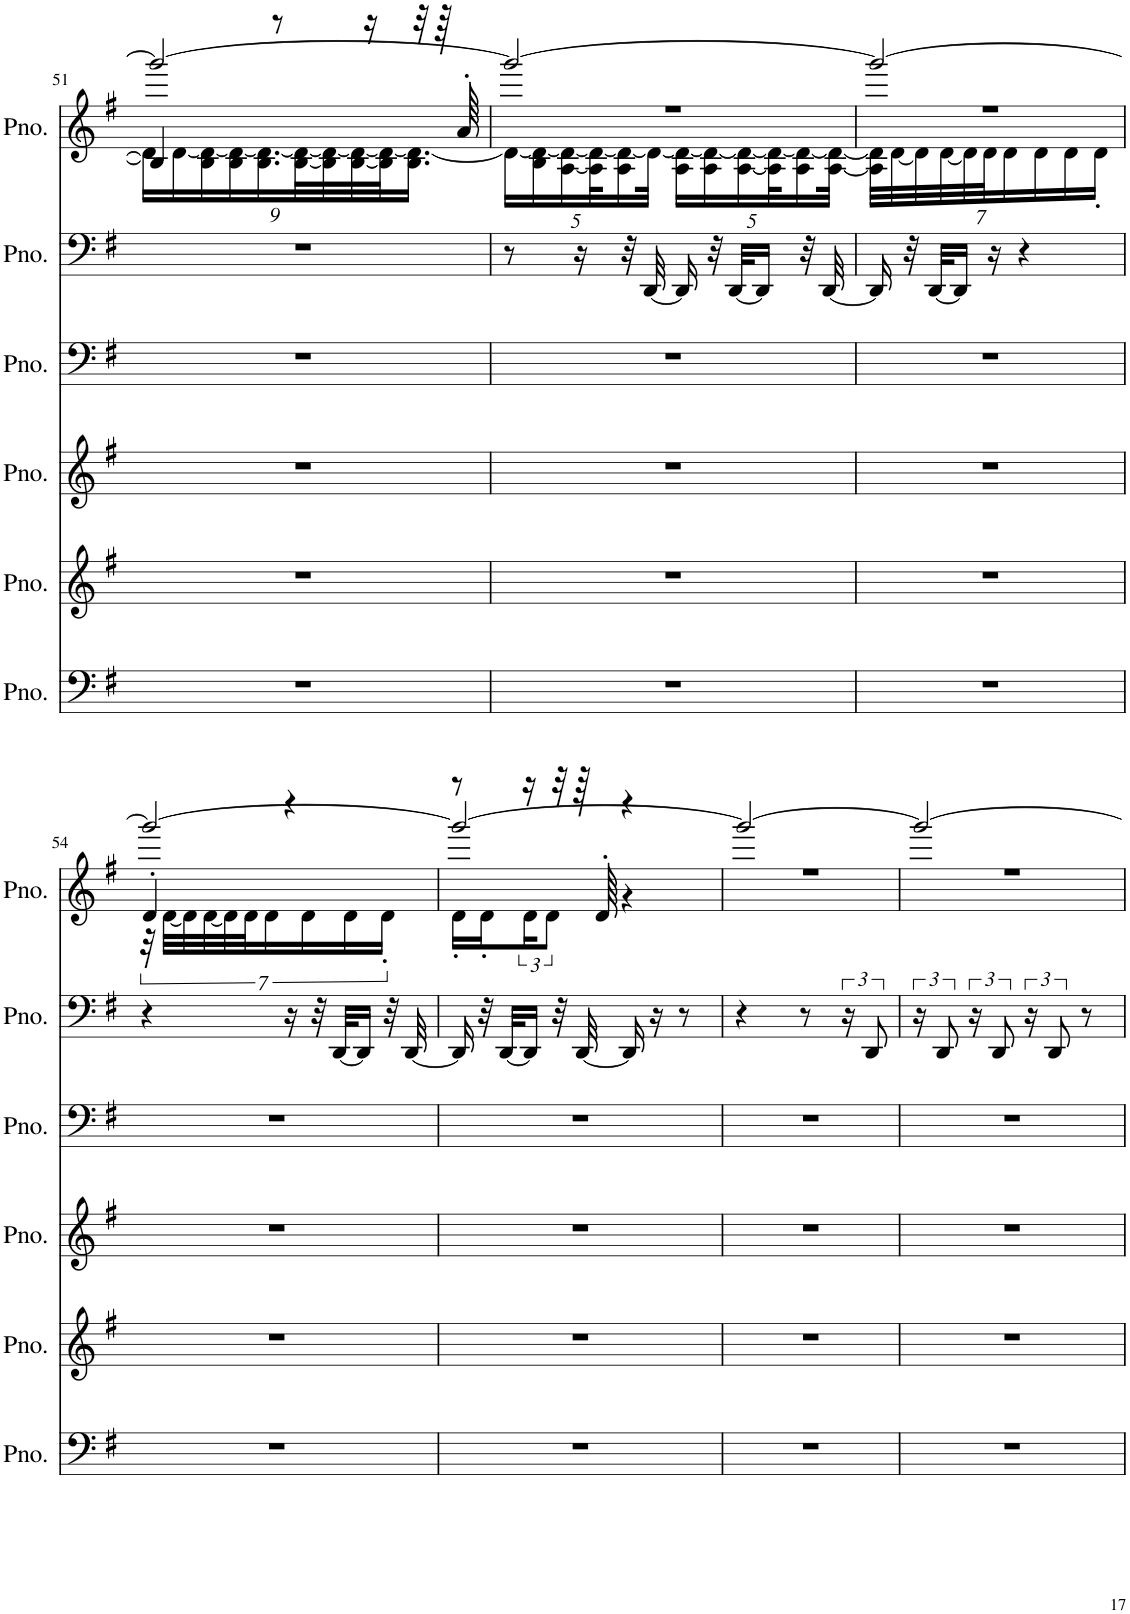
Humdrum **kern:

**kern	**kern	**kern	**kern	**kern	**kern
*part6	*part5	*part4	*part3	*part2	*part1
*staff6	*staff5	*staff4	*staff3	*staff2	*staff1
*I"Piano	*I"Piano	*I"Piano	*I"Piano	*I"Piano	*I"Piano
*I'Pno.	*I'Pno.	*I'Pno.	*I'Pno.	*I'Pno.	*I'Pno.
!!LO:PB:g=z
*clefF4	*clefG2	*clefG2	*clefF4	*clefF4	*clefG2
*k[f#]	*k[f#]	*k[f#]	*k[f#]	*k[f#]	*k[f#]
*M2/4	*M2/4	*M2/4	*M2/4	*M2/4	*M2/4
=51	=51	=51	=51	=51	=51
*	*	*	*	*	*^
*	*	*	*	*	*	*^
*	*	*	*	*	*	*	*Xbrackettup
2r	2r	2r	2r	2r	4B/]	2ggg/_	18d\LL]
.	.	.	.	.	.	.	[18d\
.	.	.	.	.	.	.	18B\ 18d\_
.	.	.	.	.	.	.	18B\ 18d\_
.	.	.	.	.	.	.	18.B\ 18.d\_
.	.	.	.	.	8r	.	.
.	.	.	.	.	.	.	[36B\ 36d\_L
.	.	.	.	.	.	.	36B\] 36d\_
.	.	.	.	.	.	.	[36B\ 36d\_
.	.	.	.	.	16r	.	.
.	.	.	.	.	.	.	5760ryy
.	.	.	.	.	.	.	36B\] 36d\_J
.	.	.	.	.	.	.	[5760%479B\ 5760%479d\_
.	.	.	.	.	32r	.	.
.	.	.	.	.	64r	.	.
.	.	.	.	.	64a'/	.	.
=52	=52	=52	=52	=52	=52	=52	=52
2r	2r	2r	2r	8r	2r	2ggg/_	20d\LL_
.	.	.	.	.	.	.	5760B\] 5760d\_
.	.	.	.	.	.	.	20B\ 20d\_
.	.	.	.	.	.	.	[20A\ 20d\_
.	.	.	.	16r	.	.	.
.	.	.	.	.	.	.	40A\] 40d\_K
.	.	.	.	.	.	.	20A\ 20d\_
.	.	.	.	32r	.	.	.
.	.	.	.	[32DD/	.	.	.
.	.	.	.	.	.	.	40d\JJk_
.	.	.	.	16DD/]	.	.	.
.	.	.	.	.	.	.	4A\ 4d\_
.	.	.	.	32r	.	.	.
.	.	.	.	[32DD/KLL	.	.	.
.	.	.	.	16DD/JJ]	.	.	.
.	.	.	.	32r	.	.	.
.	.	.	.	[32DD/	.	.	.
5760ryy	5760ryy	5760ryy	5760ryy	5760ryy	5760ryy	5760ryy	.
=53	=53	=53	=53	=53	=53	=53	=53
2r	2r	2r	2r	16DD/]	2r	2ggg/_	28A\] 28d\]LLL
.	.	.	.	.	.	.	[28d\
.	.	.	.	32r	.	.	.
.	.	.	.	.	.	.	28d\]
.	.	.	.	[32DD/KLL	.	.	.
.	.	.	.	.	.	.	[28d\
.	.	.	.	16DD/JJ]	.	.	.
.	.	.	.	.	.	.	28d\]
.	.	.	.	.	.	.	28d\J
.	.	.	.	16r	.	.	.
.	.	.	.	.	.	.	14d\
.	.	.	.	4r	.	.	.
.	.	.	.	.	.	.	4480ryy
.	.	.	.	.	.	.	14d\
.	.	.	.	.	.	.	14d\
.	.	.	.	.	.	.	[4480%319d\
!!LO:LB:g=z	!!	!!
=54	=54	=54	=54	=54	=54	=54	=54
*	*	*	*	*	*	*	*brackettup
2r	2r	2r	2r	4r	4d'/	2ggg/_	28r
.	.	.	.	.	.	.	4480d'\]
.	.	.	.	.	.	.	[28d\LLL
.	.	.	.	.	.	.	28d\]
.	.	.	.	.	.	.	[28d\
.	.	.	.	.	.	.	28d\]
.	.	.	.	.	.	.	28d\J
.	.	.	.	.	.	.	14d\
.	.	.	.	16r	4r	.	.
.	.	.	.	.	.	.	14d\
.	.	.	.	32r	.	.	.
.	.	.	.	[32DD/KLL	.	.	.
.	.	.	.	.	.	.	14d\
.	.	.	.	16DD/JJ]	.	.	.
.	.	.	.	.	.	.	[4480%319d\
.	.	.	.	32r	.	.	.
.	.	.	.	[32DD/	.	.	.
=55	=55	=55	=55	=55	=55	=55	=55
2r	2r	2r	2r	16DD/]	8r	2ggg/_	16d'\LL
.	.	.	.	32r	.	.	4480d'\]
.	.	.	.	.	.	.	16d'\
.	.	.	.	[32DD/KLL	.	.	.
.	.	.	.	16DD/JJ]	16r	.	.
.	.	.	.	.	.	.	24d\J
.	.	.	.	.	.	.	12d\J
.	.	.	.	32r	32r	.	.
.	.	.	.	[32DD/	64r	.	.
.	.	.	.	.	64d'/	.	.
.	.	.	.	16DD/]	4r	.	.
.	.	.	.	.	.	.	4r
.	.	.	.	16r	.	.	.
.	.	.	.	8r	.	.	.
4480ryy	4480ryy	4480ryy	4480ryy	4480ryy	4480ryy	4480ryy	.
*	*	*	*	*	*	*v	*v
=56	=56	=56	=56	=56	=56	=56
2r	2r	2r	2r	4r	2r	2ggg/_
.	.	.	.	8r	.	.
.	.	.	.	24r	.	.
.	.	.	.	12DD/	.	.
=57	=57	=57	=57	=57	=57	=57
2r	2r	2r	2r	24r	2r	2ggg/_
.	.	.	.	12DD/	.	.
.	.	.	.	24r	.	.
.	.	.	.	12DD/	.	.
.	.	.	.	24r	.	.
.	.	.	.	12DD/	.	.
.	.	.	.	8r	.	.
*	*	*	*	*	*v	*v
=	=	=	=	=	=
*-	*-	*-	*-	*-	*-
